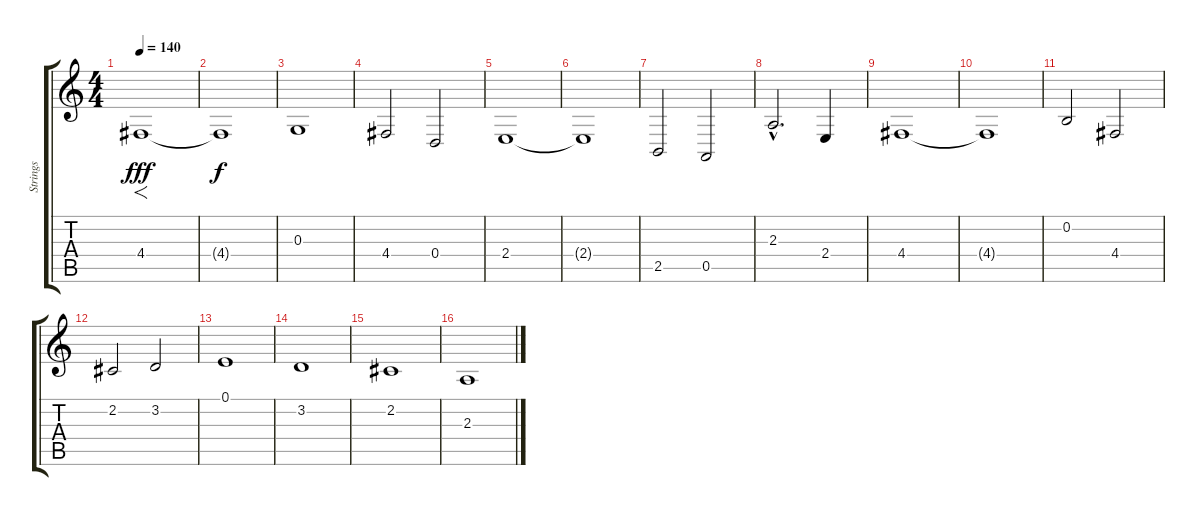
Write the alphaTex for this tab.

\track ("Strings" "Strings") {instrument violin}
\staff {score tabs}
\tuning (E4 B3 G3 D3 A2 E2) {hide}
\ts (4 4)
\tempo 140
\clef g2
\ks c
4.4.1{f dy fff} |
4.4{t}.1{dy f} |
0.3.1 |
4.4.2 0.4.2 |
2.4.1 |
2.4{t}.1 |
2.5.2 0.5.2 |
2.3{hac}.2{d} 2.4.4 |
4.4.1 |
4.4{t}.1 |
0.2.2 4.4.2 |
2.2.2 3.2.2 |
0.1.1 |
3.2.1 |
2.2.1 |
2.3.1
